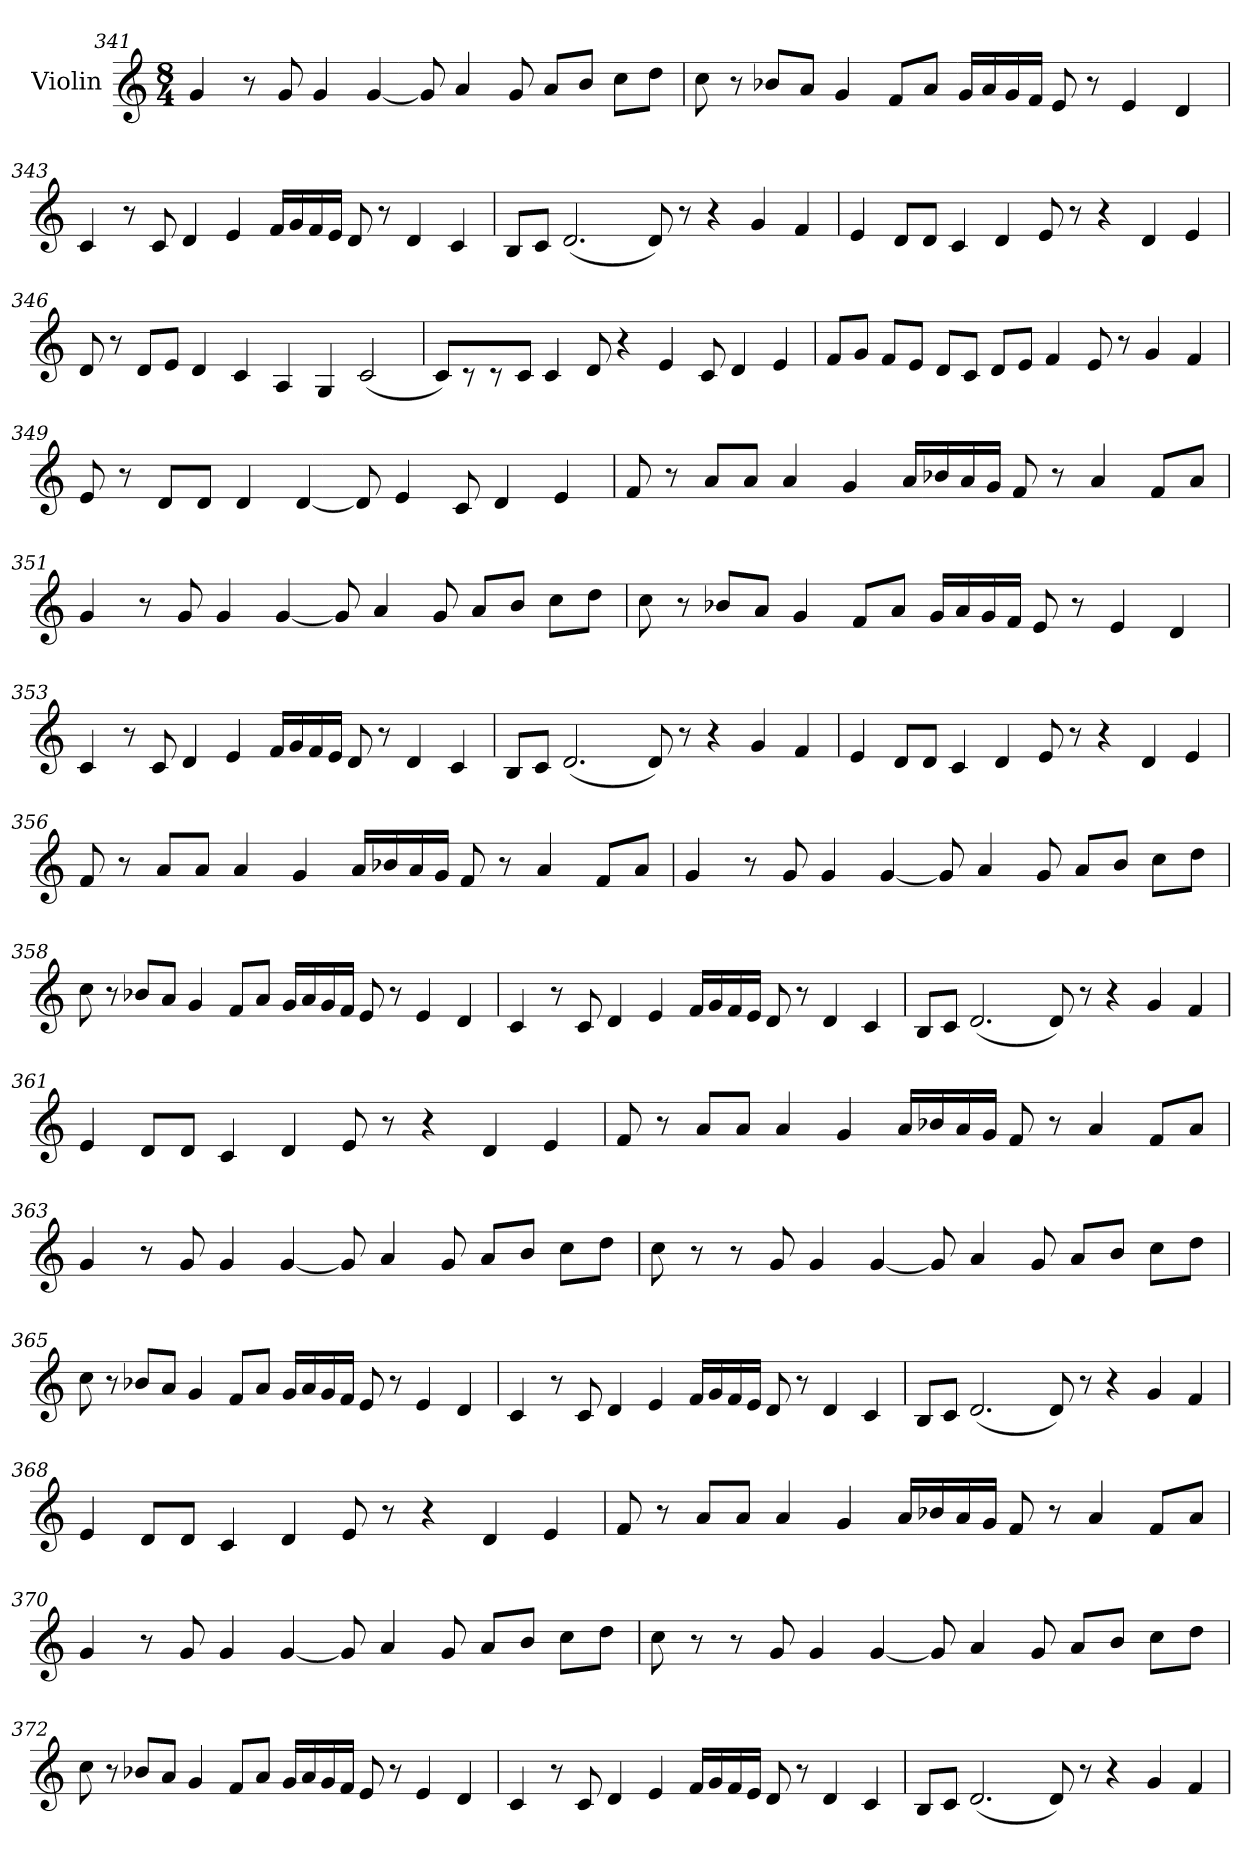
**kern
*part1
*staff1
*I"Violin
!!LO:PB:g=z
*clefG2
*k[]
*C:
*M8/4
=341
4g/
8r
8g/
4g/
[4g/
8g/]
4a/
8g/
8a/L
8b/J
8cc\L
8dd\J
!!LO:PB:g=z
=342
8cc\
8r
8b-X/L
8a/J
4g/
8f/L
8a/J
16g/LL
16a/
16g/
16f/JJ
8e/
8r
4e/
4d/
!!LO:PB:g=z
=343
4c/
8r
8c/
4d/
4e/
16f/LL
16g/
16f/
16e/JJ
8d/
8r
4d/
4c/
!!LO:PB:g=z
=344
8B/L
8c/J
(2.d/
8d/)
8r
4r
4g/
4f/
!!LO:PB:g=z
=345
4e/
8d/L
8d/J
4c/
4d/
8e/
8r
4r
4d/
4e/
!!LO:PB:g=z
=346
8d/
8r
8d/L
8e/J
4d/
4c/
4A/
4G/
(2c/
!!LO:PB:g=z
=347
8c/L)
8r
8r
8c/J
4c/
8d/
4r
4e/
8c/
4d/
4e/
!!LO:PB:g=z
=348
8f/L
8g/J
8f/L
8e/J
8d/L
8c/J
8d/L
8e/J
4f/
8e/
8r
4g/
4f/
!!LO:PB:g=z
=349
8e/
8r
8d/L
8d/J
4d/
[4d/
8d/]
4e/
8c/
4d/
4e/
!!LO:PB:g=z
=350
8f/
8r
8a/L
8a/J
4a/
4g/
16a/LL
16b-X/
16a/
16g/JJ
8f/
8r
4a/
8f/L
8a/J
=351
4g/
8r
8g/
4g/
[4g/
8g/]
4a/
8g/
8a/L
8b/J
8cc\L
8dd\J
!!LO:PB:g=z
=352
8cc\
8r
8b-X/L
8a/J
4g/
8f/L
8a/J
16g/LL
16a/
16g/
16f/JJ
8e/
8r
4e/
4d/
!!LO:PB:g=z
=353
4c/
8r
8c/
4d/
4e/
16f/LL
16g/
16f/
16e/JJ
8d/
8r
4d/
4c/
!!LO:PB:g=z
=354
8B/L
8c/J
(2.d/
8d/)
8r
4r
4g/
4f/
!!LO:PB:g=z
=355
4e/
8d/L
8d/J
4c/
4d/
8e/
8r
4r
4d/
4e/
!!LO:PB:g=z
=356
8f/
8r
8a/L
8a/J
4a/
4g/
16a/LL
16b-X/
16a/
16g/JJ
8f/
8r
4a/
8f/L
8a/J
!!LO:PB:g=z
=357
4g/
8r
8g/
4g/
[4g/
8g/]
4a/
8g/
8a/L
8b/J
8cc\L
8dd\J
!!LO:PB:g=z
=358
8cc\
8r
8b-X/L
8a/J
4g/
8f/L
8a/J
16g/LL
16a/
16g/
16f/JJ
8e/
8r
4e/
4d/
!!LO:PB:g=z
=359
4c/
8r
8c/
4d/
4e/
16f/LL
16g/
16f/
16e/JJ
8d/
8r
4d/
4c/
!!LO:PB:g=z
=360
8B/L
8c/J
(2.d/
8d/)
8r
4r
4g/
4f/
!!LO:PB:g=z
=361
4e/
8d/L
8d/J
4c/
4d/
8e/
8r
4r
4d/
4e/
!!LO:PB:g=z
=362
8f/
8r
8a/L
8a/J
4a/
4g/
16a/LL
16b-X/
16a/
16g/JJ
8f/
8r
4a/
8f/L
8a/J
!!LO:PB:g=z
=363
4g/
8r
8g/
4g/
[4g/
8g/]
4a/
8g/
8a/L
8b/J
8cc\L
8dd\J
!!LO:PB:g=z
=364
8cc\
8r
8r
8g/
4g/
[4g/
8g/]
4a/
8g/
8a/L
8b/J
8cc\L
8dd\J
!!LO:PB:g=z
=365
8cc\
8r
8b-X/L
8a/J
4g/
8f/L
8a/J
16g/LL
16a/
16g/
16f/JJ
8e/
8r
4e/
4d/
!!LO:PB:g=z
=366
4c/
8r
8c/
4d/
4e/
16f/LL
16g/
16f/
16e/JJ
8d/
8r
4d/
4c/
=367
8B/L
8c/J
(2.d/
8d/)
8r
4r
4g/
4f/
!!LO:PB:g=z
=368
4e/
8d/L
8d/J
4c/
4d/
8e/
8r
4r
4d/
4e/
!!LO:PB:g=z
=369
8f/
8r
8a/L
8a/J
4a/
4g/
16a/LL
16b-X/
16a/
16g/JJ
8f/
8r
4a/
8f/L
8a/J
!!LO:PB:g=z
=370
4g/
8r
8g/
4g/
[4g/
8g/]
4a/
8g/
8a/L
8b/J
8cc\L
8dd\J
!!LO:PB:g=z
=371
8cc\
8r
8r
8g/
4g/
[4g/
8g/]
4a/
8g/
8a/L
8b/J
8cc\L
8dd\J
!!LO:PB:g=z
=372
8cc\
8r
8b-X/L
8a/J
4g/
8f/L
8a/J
16g/LL
16a/
16g/
16f/JJ
8e/
8r
4e/
4d/
!!LO:PB:g=z
=373
4c/
8r
8c/
4d/
4e/
16f/LL
16g/
16f/
16e/JJ
8d/
8r
4d/
4c/
!!LO:PB:g=z
=374
8B/L
8c/J
(2.d/
8d/)
8r
4r
4g/
4f/
=
*-
